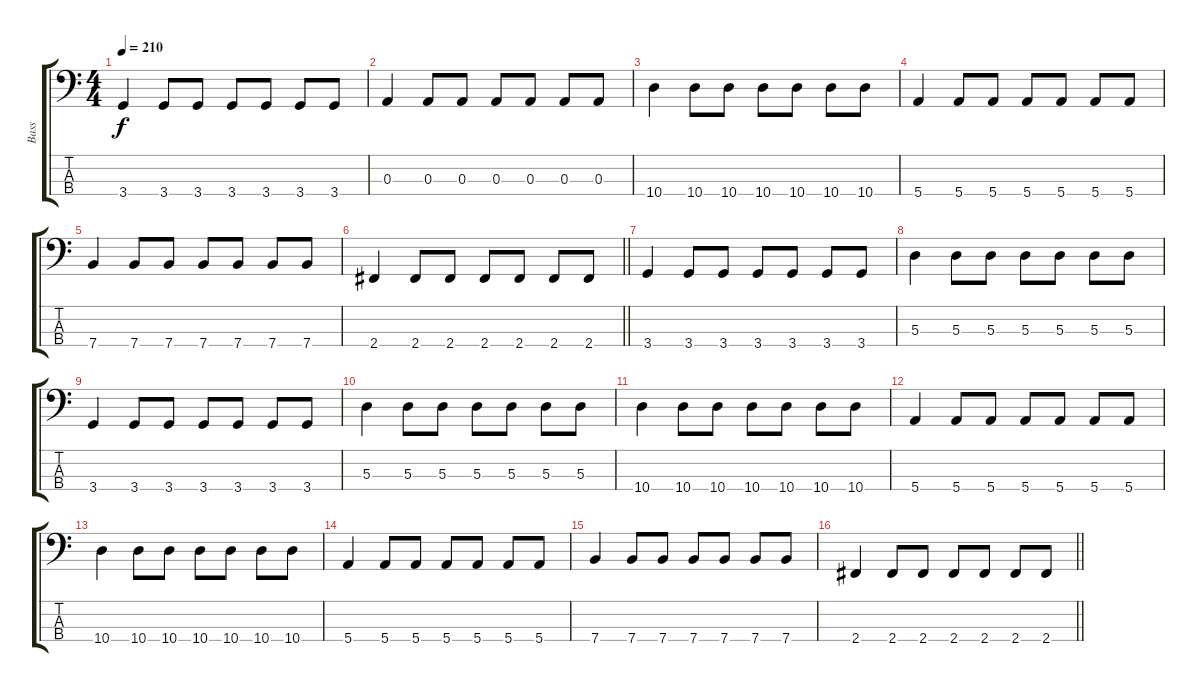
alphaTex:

\track ("Bass" "Bass") {instrument electricbassfinger}
\staff {score tabs}
\tuning (G2 D2 A1 E1) {hide}
\ts (4 4)
\tempo 210
\clef f4
\ks c
3.4.4{dy f} 3.4.8 3.4.8 3.4.8 3.4.8 3.4.8 3.4.8 |
0.3.4 0.3.8 0.3.8 0.3.8 0.3.8 0.3.8 0.3.8 |
10.4.4 10.4.8 10.4.8 10.4.8 10.4.8 10.4.8 10.4.8 |
5.4.4 5.4.8 5.4.8 5.4.8 5.4.8 5.4.8 5.4.8 |
7.4.4 7.4.8 7.4.8 7.4.8 7.4.8 7.4.8 7.4.8 |
\barLineRight lightlight
2.4.4 2.4.8 2.4.8 2.4.8 2.4.8 2.4.8 2.4.8 |
3.4.4 3.4.8 3.4.8 3.4.8 3.4.8 3.4.8 3.4.8 |
5.3.4 5.3.8 5.3.8 5.3.8 5.3.8 5.3.8 5.3.8 |
3.4.4 3.4.8 3.4.8 3.4.8 3.4.8 3.4.8 3.4.8 |
5.3.4 5.3.8 5.3.8 5.3.8 5.3.8 5.3.8 5.3.8 |
10.4.4 10.4.8 10.4.8 10.4.8 10.4.8 10.4.8 10.4.8 |
5.4.4 5.4.8 5.4.8 5.4.8 5.4.8 5.4.8 5.4.8 |
10.4.4 10.4.8 10.4.8 10.4.8 10.4.8 10.4.8 10.4.8 |
5.4.4 5.4.8 5.4.8 5.4.8 5.4.8 5.4.8 5.4.8 |
7.4.4 7.4.8 7.4.8 7.4.8 7.4.8 7.4.8 7.4.8 |
\barLineRight lightlight
2.4.4 2.4.8 2.4.8 2.4.8 2.4.8 2.4.8 2.4.8
